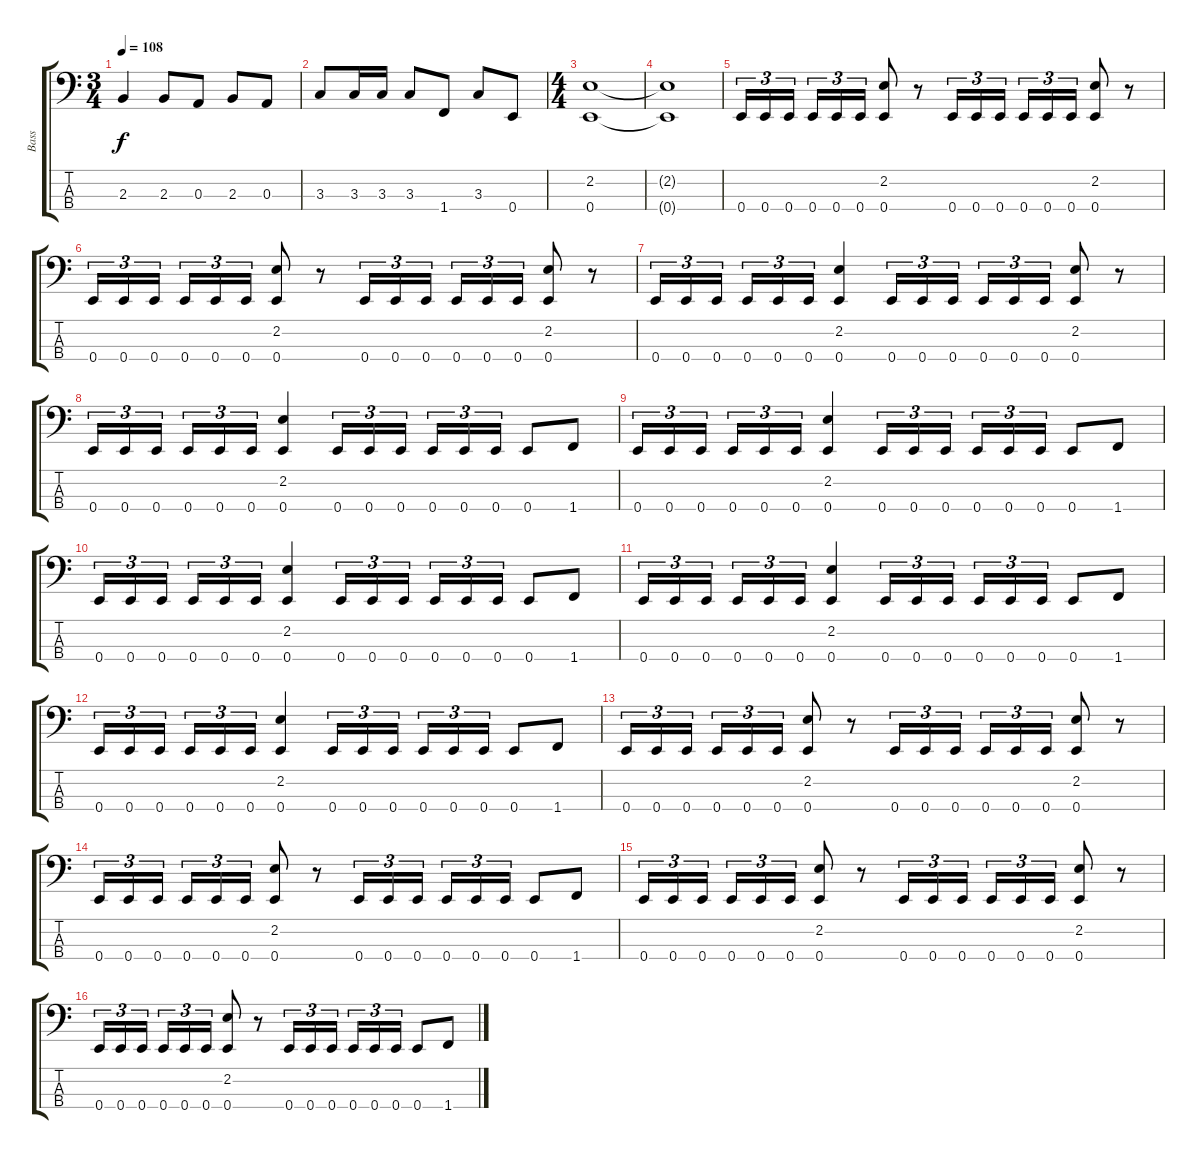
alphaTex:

\track ("Bass" "Bass") {instrument electricbasspick}
\staff {score tabs}
\tuning (G2 D2 A1 E1) {hide}
\ts (3 4)
\tempo 108
\clef f4
\ks c
2.3.4{dy f} 2.3.8 0.3.8 2.3.8 0.3.8 |
3.3.8 3.3.16 3.3.16 3.3.8 1.4.8 3.3.8 0.4.8 |
\ts (4 4)
(2.2 0.4).1 |
(2.2{t} 0.4{t}).1 |
0.4.16{tu (3 2)} 0.4.16{tu (3 2)} 0.4.16{tu (3 2)} 0.4.16{tu (3 2)} 0.4.16{tu (3 2)} 0.4.16{tu (3 2)} (2.2 0.4).8 r.8 0.4.16{tu (3 2)} 0.4.16{tu (3 2)} 0.4.16{tu (3 2)} 0.4.16{tu (3 2)} 0.4.16{tu (3 2)} 0.4.16{tu (3 2)} (2.2 0.4).8 r.8 |
0.4.16{tu (3 2)} 0.4.16{tu (3 2)} 0.4.16{tu (3 2)} 0.4.16{tu (3 2)} 0.4.16{tu (3 2)} 0.4.16{tu (3 2)} (2.2 0.4).8 r.8 0.4.16{tu (3 2)} 0.4.16{tu (3 2)} 0.4.16{tu (3 2)} 0.4.16{tu (3 2)} 0.4.16{tu (3 2)} 0.4.16{tu (3 2)} (2.2 0.4).8 r.8 |
0.4.16{tu (3 2)} 0.4.16{tu (3 2)} 0.4.16{tu (3 2)} 0.4.16{tu (3 2)} 0.4.16{tu (3 2)} 0.4.16{tu (3 2)} (2.2 0.4).4 0.4.16{tu (3 2)} 0.4.16{tu (3 2)} 0.4.16{tu (3 2)} 0.4.16{tu (3 2)} 0.4.16{tu (3 2)} 0.4.16{tu (3 2)} (2.2 0.4).8 r.8 |
0.4.16{tu (3 2)} 0.4.16{tu (3 2)} 0.4.16{tu (3 2)} 0.4.16{tu (3 2)} 0.4.16{tu (3 2)} 0.4.16{tu (3 2)} (2.2 0.4).4 0.4.16{tu (3 2)} 0.4.16{tu (3 2)} 0.4.16{tu (3 2)} 0.4.16{tu (3 2)} 0.4.16{tu (3 2)} 0.4.16{tu (3 2)} 0.4.8 1.4.8 |
0.4.16{tu (3 2)} 0.4.16{tu (3 2)} 0.4.16{tu (3 2)} 0.4.16{tu (3 2)} 0.4.16{tu (3 2)} 0.4.16{tu (3 2)} (2.2 0.4).4 0.4.16{tu (3 2)} 0.4.16{tu (3 2)} 0.4.16{tu (3 2)} 0.4.16{tu (3 2)} 0.4.16{tu (3 2)} 0.4.16{tu (3 2)} 0.4.8 1.4.8 |
0.4.16{tu (3 2)} 0.4.16{tu (3 2)} 0.4.16{tu (3 2)} 0.4.16{tu (3 2)} 0.4.16{tu (3 2)} 0.4.16{tu (3 2)} (2.2 0.4).4 0.4.16{tu (3 2)} 0.4.16{tu (3 2)} 0.4.16{tu (3 2)} 0.4.16{tu (3 2)} 0.4.16{tu (3 2)} 0.4.16{tu (3 2)} 0.4.8 1.4.8 |
0.4.16{tu (3 2)} 0.4.16{tu (3 2)} 0.4.16{tu (3 2)} 0.4.16{tu (3 2)} 0.4.16{tu (3 2)} 0.4.16{tu (3 2)} (2.2 0.4).4 0.4.16{tu (3 2)} 0.4.16{tu (3 2)} 0.4.16{tu (3 2)} 0.4.16{tu (3 2)} 0.4.16{tu (3 2)} 0.4.16{tu (3 2)} 0.4.8 1.4.8 |
0.4.16{tu (3 2)} 0.4.16{tu (3 2)} 0.4.16{tu (3 2)} 0.4.16{tu (3 2)} 0.4.16{tu (3 2)} 0.4.16{tu (3 2)} (2.2 0.4).4 0.4.16{tu (3 2)} 0.4.16{tu (3 2)} 0.4.16{tu (3 2)} 0.4.16{tu (3 2)} 0.4.16{tu (3 2)} 0.4.16{tu (3 2)} 0.4.8 1.4.8 |
0.4.16{tu (3 2)} 0.4.16{tu (3 2)} 0.4.16{tu (3 2)} 0.4.16{tu (3 2)} 0.4.16{tu (3 2)} 0.4.16{tu (3 2)} (2.2 0.4).8 r.8 0.4.16{tu (3 2)} 0.4.16{tu (3 2)} 0.4.16{tu (3 2)} 0.4.16{tu (3 2)} 0.4.16{tu (3 2)} 0.4.16{tu (3 2)} (2.2 0.4).8 r.8 |
0.4.16{tu (3 2)} 0.4.16{tu (3 2)} 0.4.16{tu (3 2)} 0.4.16{tu (3 2)} 0.4.16{tu (3 2)} 0.4.16{tu (3 2)} (2.2 0.4).8 r.8 0.4.16{tu (3 2)} 0.4.16{tu (3 2)} 0.4.16{tu (3 2)} 0.4.16{tu (3 2)} 0.4.16{tu (3 2)} 0.4.16{tu (3 2)} 0.4.8 1.4.8 |
0.4.16{tu (3 2)} 0.4.16{tu (3 2)} 0.4.16{tu (3 2)} 0.4.16{tu (3 2)} 0.4.16{tu (3 2)} 0.4.16{tu (3 2)} (2.2 0.4).8 r.8 0.4.16{tu (3 2)} 0.4.16{tu (3 2)} 0.4.16{tu (3 2)} 0.4.16{tu (3 2)} 0.4.16{tu (3 2)} 0.4.16{tu (3 2)} (2.2 0.4).8 r.8 |
0.4.16{tu (3 2)} 0.4.16{tu (3 2)} 0.4.16{tu (3 2)} 0.4.16{tu (3 2)} 0.4.16{tu (3 2)} 0.4.16{tu (3 2)} (2.2 0.4).8 r.8 0.4.16{tu (3 2)} 0.4.16{tu (3 2)} 0.4.16{tu (3 2)} 0.4.16{tu (3 2)} 0.4.16{tu (3 2)} 0.4.16{tu (3 2)} 0.4.8 1.4.8
